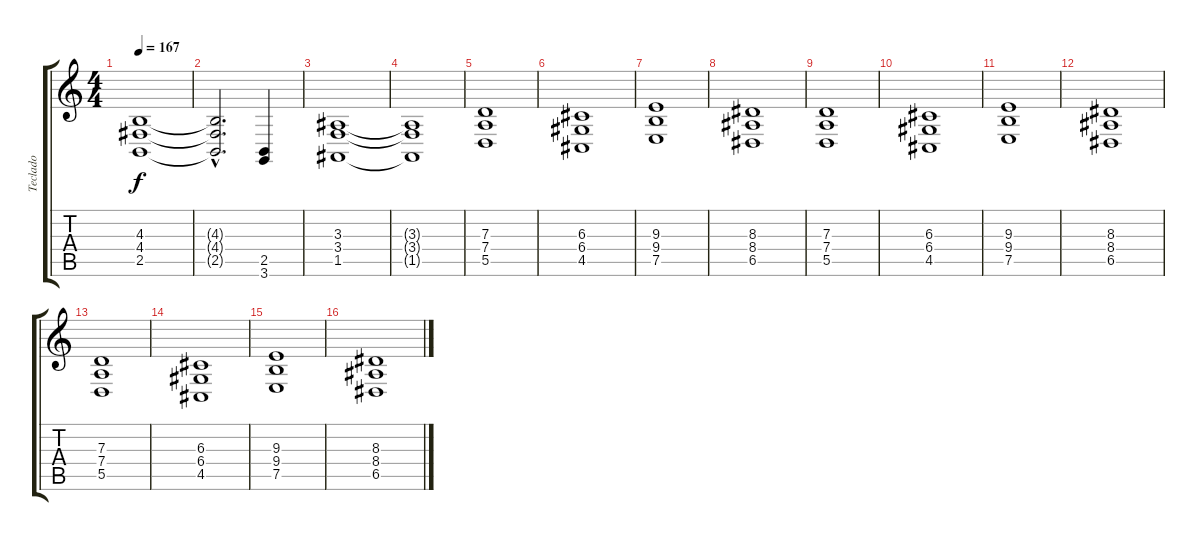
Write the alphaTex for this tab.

\track ("Teclado" "Teclado") {instrument choiraahs}
\staff {score tabs}
\tuning (E4 B3 G3 D3 A2 E2) {hide}
\ts (4 4)
\tempo 167
\clef g2
\ks c
(4.3 4.4 2.5).1{dy f} |
(4.3{hac t} 4.4{hac t} 2.5{hac t}).2{d} (2.5 3.6).4 |
(3.3 3.4 1.5).1 |
(3.3{t} 3.4{t} 1.5{t}).1 |
(7.3 7.4 5.5).1 |
(6.3 6.4 4.5).1 |
(9.3 9.4 7.5).1 |
(8.3 8.4 6.5).1 |
(7.3 7.4 5.5).1 |
(6.3 6.4 4.5).1 |
(9.3 9.4 7.5).1 |
(8.3 8.4 6.5).1 |
(7.3 7.4 5.5).1 |
(6.3 6.4 4.5).1 |
(9.3 9.4 7.5).1 |
(8.3 8.4 6.5).1
